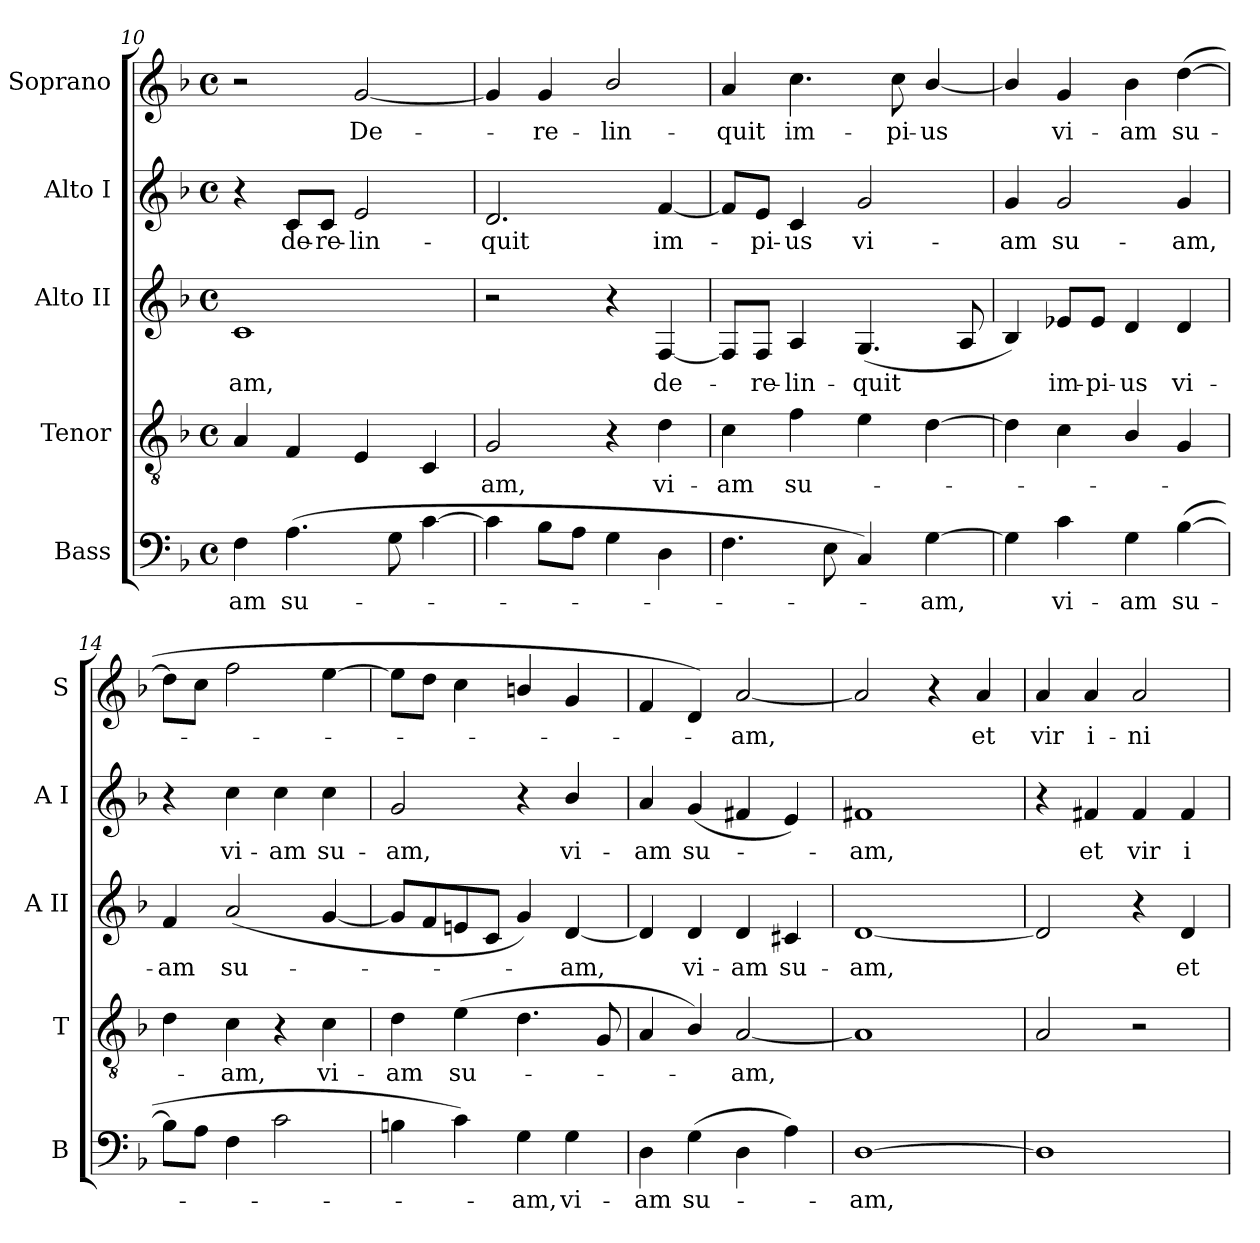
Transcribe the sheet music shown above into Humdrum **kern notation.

**kern	**text	**kern	**text	**kern	**text	**kern	**text	**kern	**text
*part5	*part5	*part4	*part4	*part3	*part3	*part2	*part2	*part1	*part1
*staff5	*staff5	*staff4	*staff4	*staff3	*staff3	*staff2	*staff2	*staff1	*staff1
*I"Bass	*	*I"Tenor	*	*I"Alto II	*	*I"Alto I	*	*I"Soprano	*
*I'B	*	*I'T	*	*I'A II	*	*I'A I	*	*I'S	*
*clefF4	*	*clefGv2	*	*clefG2	*	*clefG2	*	*clefG2	*
*k[b-]	*	*k[b-]	*	*k[b-]	*	*k[b-]	*	*k[b-]	*
*F:	*	*F:	*	*F:	*	*F:	*	*F:	*
*M4/4	*	*M4/4	*	*M4/4	*	*M4/4	*	*M4/4	*
*met(c)	*	*met(c)	*	*met(c)	*	*met(c)	*	*met(c)	*
=10	=10	=10	=10	=10	=10	=10	=10	=10	=10
!	!LO:LY:b	!	!	!	!LO:LY:b	!	!	!	!
4F\	-am	4A/	.	1c	-am,	4r	.	2r	.
!	!LO:LY:b	!	!	!	!	!	!LO:LY:b	!	!
(>4.A\	su-	4F/	.	.	.	8c/L	de-	.	.
!	!	!	!	!	!	!	!LO:LY:b	!	!
.	.	.	.	.	.	8c/J	-re-	.	.
!	!	!	!	!	!	!	!LO:LY:b	!	!LO:LY:b
.	.	4E/	.	.	.	2e/	-lin-	[2g/	De-
8G\	.	.	.	.	.	.	.	.	.
[4c\	.	4C/	.	.	.	.	.	.	.
=11	=11	=11	=11	=11	=11	=11	=11	=11	=11
!	!	!	!LO:LY:b	!	!	!	!LO:LY:b	!	!
4c\]	.	2G/	am,	2r	.	2.d/	-quit	4g/]	.
!	!	!	!	!	!	!	!	!	!LO:LY:b
8B-\L	.	.	.	.	.	.	.	4g/	re-
8A\J	.	.	.	.	.	.	.	.	.
!	!	!	!	!	!	!	!	!	!LO:LY:b
4G\	.	4r	.	4r	.	.	.	2b-/	-lin-
!	!	!	!LO:LY:b	!	!LO:LY:b	!	!LO:LY:b	!	!
4D\	.	4d\	vi-	[4F/	de-	[4f/	im-	.	.
=12	=12	=12	=12	=12	=12	=12	=12	=12	=12
!	!	!	!LO:LY:b	!	!	!	!	!	!LO:LY:b
4.F\	.	4c\	-am	8F/L]	.	8f/L]	.	4a/	-quit
!	!	!	!	!	!LO:LY:b	!	!LO:LY:b	!	!
.	.	.	.	8F/J	re-	8e/J	pi-	.	.
!	!	!	!LO:LY:b	!	!LO:LY:b	!	!LO:LY:b	!	!LO:LY:b
.	.	4f\	su-	4A/	-lin-	4c/	-us	4.cc\	im-
8E\	.	.	.	.	.	.	.	.	.
!	!	!	!	!	!LO:LY:b	!	!LO:LY:b	!	!
4C/)	.	4e\	.	(<4.G/	-quit	2g/	vi-	.	.
!	!	!	!	!	!	!	!	!	!LO:LY:b
.	.	.	.	.	.	.	.	8cc\	-pi-
!	!LO:LY:b	!	!	!	!	!	!	!	!LO:LY:b
[4G\	am,	[4d\	.	.	.	.	.	[4b-/	-us
.	.	.	.	8A/	.	.	.	.	.
=13	=13	=13	=13	=13	=13	=13	=13	=13	=13
!	!	!	!	!	!	!	!LO:LY:b	!	!
4G\]	.	4d\]	.	4B-/)	.	4g/	-am	4b-/]	.
!	!LO:LY:b	!	!	!	!LO:LY:b	!	!LO:LY:b	!	!LO:LY:b
4c\	vi-	4c\	.	8e-X/L	im-	2g/	su-	4g/	vi-
!	!	!	!	!	!LO:LY:b	!	!	!	!
.	.	.	.	8e-/J	-pi-	.	.	.	.
!	!LO:LY:b	!	!	!	!LO:LY:b	!	!	!	!LO:LY:b
4G\	-am	4B-/	.	4d/	-us	.	.	4b-\	-am
!	!LO:LY:b	!	!	!	!LO:LY:b	!	!LO:LY:b	!	!LO:LY:b
(>[4B-\	su-	4G/	.	4d/	vi-	4g/	-am,	(>[4dd\	su-
!!LO:PB:g=z
=14	=14	=14	=14	=14	=14	=14	=14	=14	=14
!	!	!	!	!	!LO:LY:b	!	!	!	!
8B-\L]	.	4d\	.	4f/	-am	4r	.	8dd\L]	.
8A\J	.	.	.	.	.	.	.	8cc\J	.
!	!	!	!LO:LY:b	!	!LO:LY:b	!	!LO:LY:b	!	!
4F\	.	4c\	am,	(<2a/	su-	4cc\	vi-	2ff\	.
!	!	!	!	!	!	!	!LO:LY:b	!	!
2c\	.	4r	.	.	.	4cc\	-am	.	.
!	!	!	!LO:LY:b	!	!	!	!LO:LY:b	!	!
.	.	4c\	vi-	[4g/	.	4cc\	su-	[4ee\	.
=15	=15	=15	=15	=15	=15	=15	=15	=15	=15
!	!	!	!LO:LY:b	!	!	!	!LO:LY:b	!	!
4Bn\	.	4d\	-am	8g/L]	.	2g/	-am,	8ee\L]	.
.	.	.	.	8f/	.	.	.	8dd\J	.
!	!	!	!LO:LY:b	!	!	!	!	!	!
4c\)	.	(>4e\	su-	8eni/	.	.	.	4cc\	.
.	.	.	.	8c/J	.	.	.	.	.
!	!LO:LY:b	!	!	!	!	!	!	!	!
4G\	am,	4.d\	.	4g/)	.	4r	.	4bn/	.
!	!LO:LY:b	!	!	!	!LO:LY:b	!	!LO:LY:b	!	!
4G\	vi-	.	.	[4d/	am,	4b-i/	vi-	4g/	.
.	.	8G/	.	.	.	.	.	.	.
=16	=16	=16	=16	=16	=16	=16	=16	=16	=16
!	!LO:LY:b	!	!	!	!	!	!LO:LY:b	!	!
4D\	-am	4A/	.	4d/]	.	4a/	-am	4f/	.
!	!LO:LY:b	!	!	!	!LO:LY:b	!	!LO:LY:b	!	!
(>4G\	su-	4B-/)	.	4d/	vi-	(<4g/	su-	4d/)	.
!	!	!	!LO:LY:b	!	!LO:LY:b	!	!	!	!LO:LY:b
4D\	.	[2A/	am,	4d/	-am	4f#X/	.	[2a/	am,
!	!	!	!	!	!LO:LY:b	!	!	!	!
4A\)	.	.	.	4c#X/	su-	4e/)	.	.	.
=17	=17	=17	=17	=17	=17	=17	=17	=17	=17
!	!LO:LY:b	!	!	!	!LO:LY:b	!	!LO:LY:b	!	!
[1D	am,	1A]	.	[1d	-am,	1f#X	am,	2a/]	.
.	.	.	.	.	.	.	.	4r	.
!	!	!	!	!	!	!	!	!	!LO:LY:b
.	.	.	.	.	.	.	.	4a/	et
=18	=18	=18	=18	=18	=18	=18	=18	=18	=18
!	!	!	!	!	!	!	!	!	!LO:LY:b
1D]	.	2A/	.	2d/]	.	4r	.	4a/	vir
!	!	!	!	!	!	!	!LO:LY:b	!	!LO:LY:b
.	.	.	.	.	.	4f#X/	et	4a/	i-
!	!	!	!	!	!	!	!LO:LY:b	!	!LO:LY:b
.	.	2r	.	4r	.	4f#/	vir	2a/	-ni-
!	!	!	!	!	!LO:LY:b	!	!LO:LY:b	!	!
.	.	.	.	4d/	et	4f#/	i-	.	.
=	=	=	=	=	=	=	=	=	=
*-	*-	*-	*-	*-	*-	*-	*-	*-	*-
